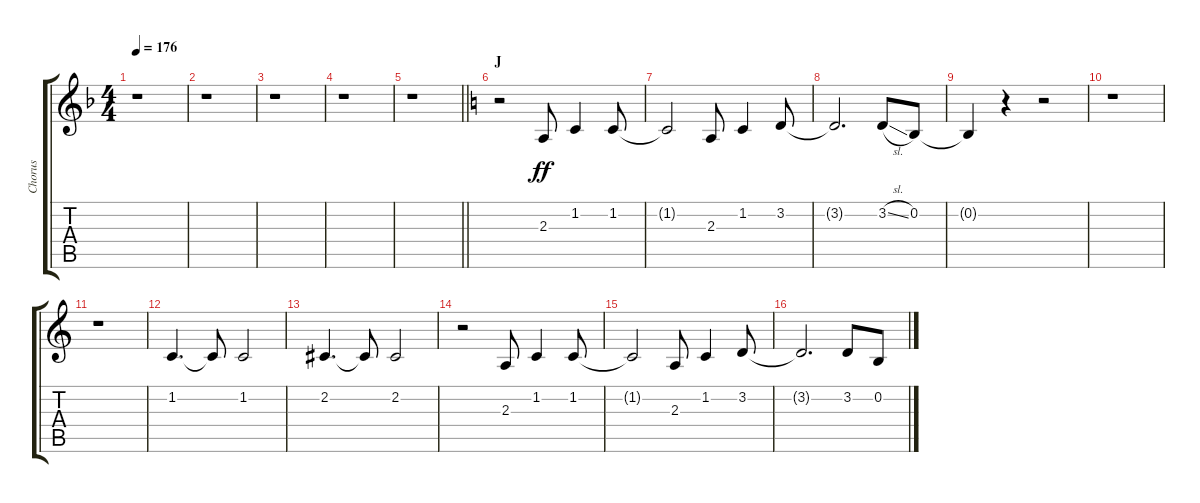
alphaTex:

\track ("Chorus" "Chorus") {instrument voiceoohs}
\staff {score tabs}
\tuning (E4 B3 G3 D3 A2 E2) {hide}
\ts (4 4)
\tempo 176
\clef g2
\ks f
r.1{dy ff} |
r.1 |
r.1 |
r.1 |
\barLineRight lightlight
r.1 |
\section ("" "J")
\ks c
r.2 2.3.8 1.2.4 1.2.8 |
1.2{t}.2 2.3.8 1.2.4 3.2.8 |
3.2{t}.2{d} 3.2{sl}.8 0.2.8 |
0.2{t}.4 r.4 r.2 |
r.1 |
r.1 |
1.2.4{d} 1.2{t}.8 1.2.2 |
2.2.4{d} 2.2{t}.8 2.2.2 |
r.2 2.3.8 1.2.4 1.2.8 |
1.2{t}.2 2.3.8 1.2.4 3.2.8 |
3.2{t}.2{d} 3.2.8 0.2.8
